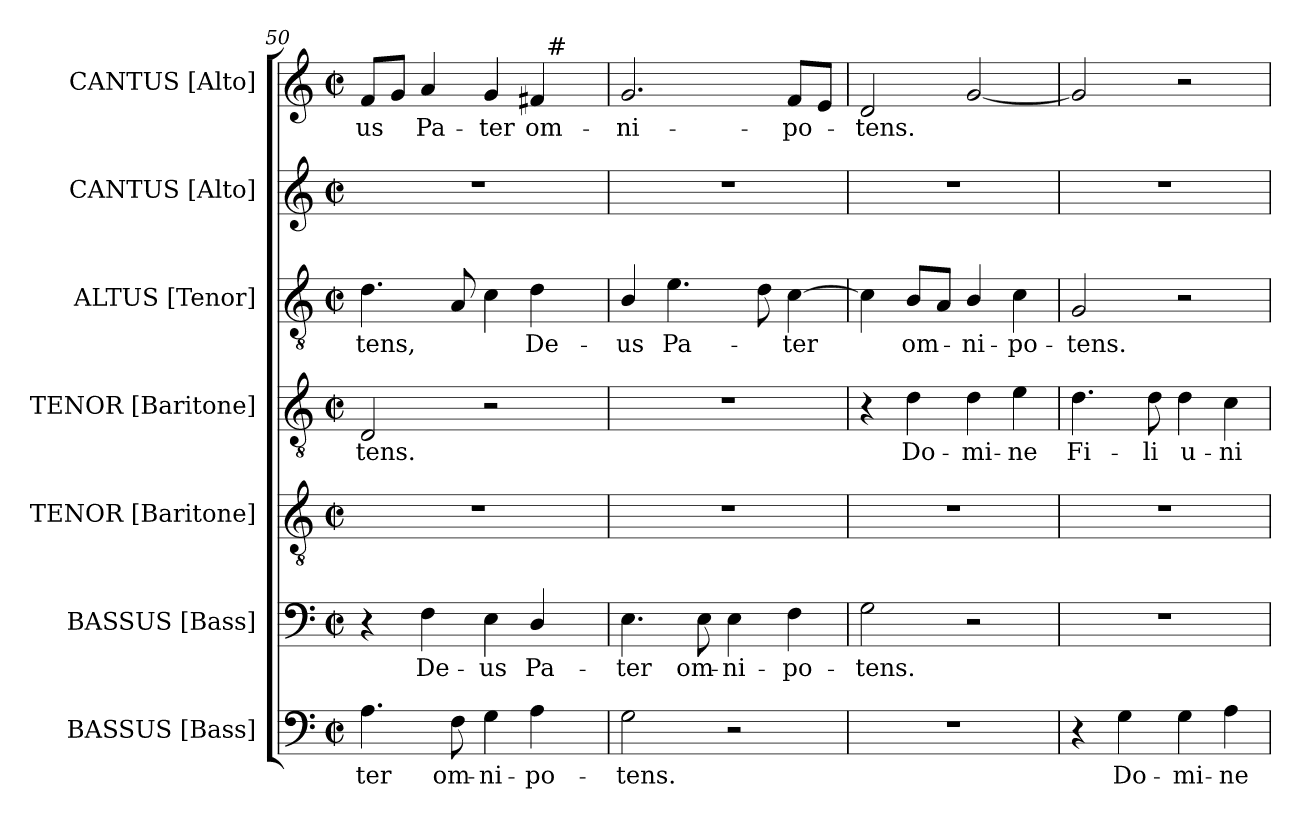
**kern	**text	**kern	**text	**kern	**kern	**text	**kern	**text	**kern	**kern	**text
*part7	*part7	*part6	*part6	*part5	*part4	*part4	*part3	*part3	*part2	*part1	*part1
*staff7	*staff7	*staff6	*staff6	*staff5	*staff4	*staff4	*staff3	*staff3	*staff2	*staff1	*staff1
*I"BASSUS [Bass]	*	*I"BASSUS [Bass]	*	*I"TENOR [Baritone]	*I"TENOR [Baritone]	*	*I"ALTUS [Tenor]	*	*I"CANTUS [Alto]	*I"CANTUS [Alto]	*
*I'B.	*	*I'B.	*	*I'Bar.	*I'Bar.	*	*I'T.	*	*I'A.	*I'A.	*
*clefF4	*	*clefF4	*	*clefGv2	*clefGv2	*	*clefGv2	*	*clefG2	*clefG2	*
*	*	*	*	*ITrd7c12	*ITrd7c12	*	*ITrd7c12	*	*	*	*
*k[]	*	*k[]	*	*k[]	*k[]	*	*k[]	*	*k[]	*k[]	*
*C:	*	*C:	*	*C:	*C:	*	*C:	*	*C:	*C:	*
*M2/2	*	*M2/2	*	*M2/2	*M2/2	*	*M2/2	*	*M2/2	*M2/2	*
*met(c|)	*	*met(c|)	*	*met(c|)	*met(c|)	*	*met(c|)	*	*met(c|)	*met(c|)	*
=50	=50	=50	=50	=50	=50	=50	=50	=50	=50	=50	=50
!	!LO:LY:b:color=#000000	!	!	!	!	!	!	!	!	!	!
!	!	!	!	!	!	!LO:LY:b:color=#000000	!	!	!	!	!
!	!	!	!	!	!	!	!	!LO:LY:b:color=#000000	!	!	!
!	!	!	!	!	!	!	!	!	!	!	!LO:LY:b:color=#000000
*	*	*	*	*	*	*	*	*	*	*^	*
4.Ai\	-ter	4r	.	1r	2DDi/	-tens.	4.Di\	-tens,	1r	8fi/L	2ryy	-us
.	.	.	.	.	.	.	.	.	.	8gi/J	.	.
!	!	!	!LO:LY:b:color=#000000	!	!	!	!	!	!	!	!	!
!	!	!	!	!	!	!	!	!	!	!	!	!LO:LY:b:color=#000000
.	.	4Fi\	De-	.	.	.	.	.	.	4ai/	.	Pa-
!	!LO:LY:b:color=#000000	!	!	!	!	!	!	!	!	!	!	!
8Fi\	om-	.	.	.	.	.	8AAi/	.	.	.	.	.
!	!LO:LY:b:color=#000000	!	!	!	!	!	!	!	!	!	!	!
!	!	!	!LO:LY:b:color=#000000	!	!	!	!	!	!	!	!	!
!	!	!	!	!	!	!	!	!	!	!	!	!LO:LY:b:color=#000000
4Gi\	-ni-	4Ei\	-us	.	2r	.	4Ci\	.	.	4gi/	4ryy	-ter
!	!LO:LY:b:color=#000000	!	!	!	!	!	!	!	!	!	!	!
!	!	!	!LO:LY:b:color=#000000	!	!	!	!	!	!	!	!	!
!	!	!	!	!	!	!	!	!LO:LY:b:color=#000000	!	!	!	!
!	!	!	!	!	!	!	!	!	!	!	!	!LO:LY:b:color=#000000
4Ai\	-po-	4Di/	Pa-	.	.	.	4Di\	De-	.	4f#i/	32ryy	om-
.	.	.	.	.	.	.	.	.	.	.	256ryy	.
!	!	!	!	!	!	!	!	!	!	!	!LO:TX:a:t=#	!
.	.	.	.	.	.	.	.	.	.	.	8ryy	.
.	.	.	.	.	.	.	.	.	.	.	16ryy	.
.	.	.	.	.	.	.	.	.	.	.	64..ryy	.
*	*	*	*	*	*	*	*	*	*	*v	*v	*
=51	=51	=51	=51	=51	=51	=51	=51	=51	=51	=51	=51
*	*	*	*	*	*	*	*	*	*	*^	*
!	!LO:LY:b:color=#000000	!	!	!	!	!	!	!	!	!	!	!
*	*	*	*	*	*	*	*	*	*	*v	*v	*
*	*	*	*	*	*	*	*	*	*	*^	*
!	!	!	!LO:LY:b:color=#000000	!	!	!	!	!	!	!	!	!
*	*	*	*	*	*	*	*	*	*	*v	*v	*
*	*	*	*	*	*	*	*	*	*	*^	*
!	!	!	!	!	!	!	!	!LO:LY:b:color=#000000	!	!	!	!
*	*	*	*	*	*	*	*	*	*	*v	*v	*
*	*	*	*	*	*	*	*	*	*	*^	*
!	!	!	!	!	!	!	!	!	!	!	!	!LO:LY:b:color=#000000
*	*	*	*	*	*	*	*	*	*	*v	*v	*
2Gi\	-tens.	4.Ei\	-ter	1r	1r	.	4BBi/	-us	1r	2.gi/	-ni-
!	!	!	!	!	!	!	!	!LO:LY:b:color=#000000	!	!	!
.	.	.	.	.	.	.	4.Ei\	Pa-	.	.	.
!	!	!	!LO:LY:b:color=#000000	!	!	!	!	!	!	!	!
.	.	8Ei\	om-	.	.	.	.	.	.	.	.
!	!	!	!LO:LY:b:color=#000000	!	!	!	!	!	!	!	!
2r	.	4Ei\	-ni-	.	.	.	.	.	.	.	.
.	.	.	.	.	.	.	8Di\	.	.	.	.
!	!	!	!LO:LY:b:color=#000000	!	!	!	!	!	!	!	!
!	!	!	!	!	!	!	!	!LO:LY:b:color=#000000	!	!	!
!	!	!	!	!	!	!	!	!	!	!	!LO:LY:b:color=#000000
.	.	4Fi\	-po-	.	.	.	[>4Ci\	-ter	.	8fi/L	-po-
.	.	.	.	.	.	.	.	.	.	8ei/J	.
=52	=52	=52	=52	=52	=52	=52	=52	=52	=52	=52	=52
!	!	!	!LO:LY:b:color=#000000	!	!	!	!	!	!	!	!
!	!	!	!	!	!	!	!	!	!	!	!LO:LY:b:color=#000000
1r	.	2Gi\	-tens.	1r	4r	.	4Ci\]	.	1r	2di/	-tens.
!	!	!	!	!	!	!LO:LY:b:color=#000000	!	!	!	!	!
!	!	!	!	!	!	!	!	!LO:LY:b:color=#000000	!	!	!
.	.	.	.	.	4Di\	Do-	8BBi/L	om-	.	.	.
.	.	.	.	.	.	.	8AAi/J	.	.	.	.
!	!	!	!	!	!	!LO:LY:b:color=#000000	!	!	!	!	!
!	!	!	!	!	!	!	!	!LO:LY:b:color=#000000	!	!	!
.	.	2r	.	.	4Di\	-mi-	4BBi/	-ni-	.	[<2gi/	.
!	!	!	!	!	!	!LO:LY:b:color=#000000	!	!	!	!	!
!	!	!	!	!	!	!	!	!LO:LY:b:color=#000000	!	!	!
.	.	.	.	.	4Ei\	-ne	4Ci\	-po-	.	.	.
=53	=53	=53	=53	=53	=53	=53	=53	=53	=53	=53	=53
!	!	!	!	!	!	!LO:LY:b:color=#000000	!	!	!	!	!
!	!	!	!	!	!	!	!	!LO:LY:b:color=#000000	!	!	!
4r	.	1r	.	1r	4.Di\	Fi-	2GGi/	-tens.	1r	2gi/]	.
!	!LO:LY:b:color=#000000	!	!	!	!	!	!	!	!	!	!
4Gi\	Do-	.	.	.	.	.	.	.	.	.	.
!	!	!	!	!	!	!LO:LY:b:color=#000000	!	!	!	!	!
.	.	.	.	.	8Di\	-li	.	.	.	.	.
!	!LO:LY:b:color=#000000	!	!	!	!	!	!	!	!	!	!
!	!	!	!	!	!	!LO:LY:b:color=#000000	!	!	!	!	!
4Gi\	-mi-	.	.	.	4Di\	u-	2r	.	.	2r	.
!	!LO:LY:b:color=#000000	!	!	!	!	!	!	!	!	!	!
!	!	!	!	!	!	!LO:LY:b:color=#000000	!	!	!	!	!
4Ai\	-ne	.	.	.	4Ci\	-ni-	.	.	.	.	.
=	=	=	=	=	=	=	=	=	=	=	=
*-	*-	*-	*-	*-	*-	*-	*-	*-	*-	*-	*-
